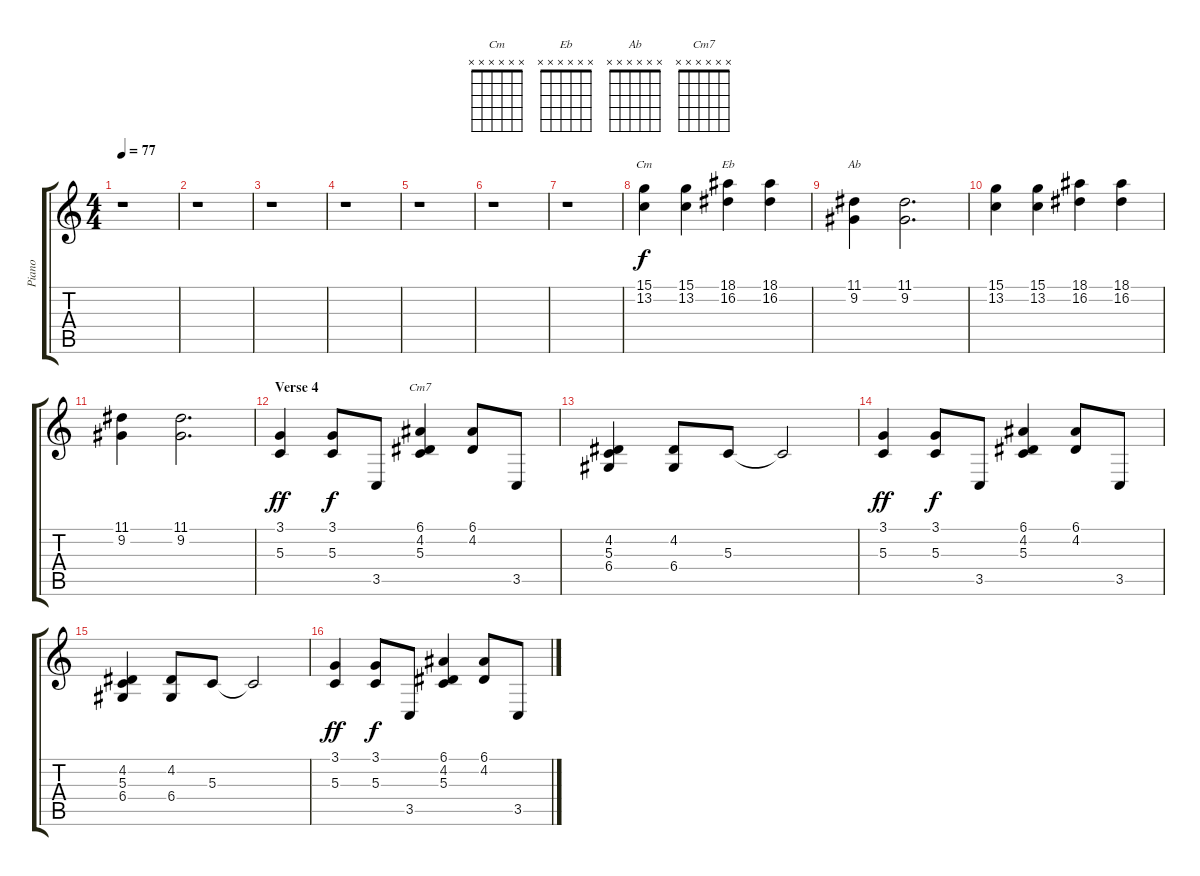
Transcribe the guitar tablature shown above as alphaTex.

\track ("Piano" "Piano") {instrument acousticgrandpiano}
\staff {score tabs}
\tuning (E4 B3 G3 D3 A2 E2) {hide}
\chord ("Cm" x x x x x x)
\chord ("Eb" x x x x x x)
\chord ("Ab" x x x x x x)
\chord ("Cm7" x x x x x x)
\ts (4 4)
\tempo 77
\clef g2
\ks c
r.1{dy f} |
r.1 |
r.1 |
r.1 |
r.1 |
r.1 |
r.1 |
(15.1 13.2).4{ch "Cm"} (15.1 13.2).4 (18.1 16.2).4{ch "Eb"} (18.1 16.2).4 |
(11.1 9.2).4{ch "Ab"} (11.1 9.2).2{d} |
(15.1 13.2).4 (15.1 13.2).4 (18.1 16.2).4 (18.1 16.2).4 |
(11.1 9.2).4 (11.1 9.2).2{d} |
\section ("" "Verse 4")
(3.1 5.3).4{dy ff} (3.1 5.3).8{dy f} 3.5.8 (6.1 4.2 5.3).4{ch "Cm7"} (6.1 4.2).8 3.5.8 |
(4.2 5.3 6.4).4 (4.2 6.4).8 5.3.8 5.3{t}.2 |
(3.1 5.3).4{dy ff} (3.1 5.3).8{dy f} 3.5.8 (6.1 4.2 5.3).4 (6.1 4.2).8 3.5.8 |
(4.2 5.3 6.4).4 (4.2 6.4).8 5.3.8 5.3{t}.2 |
(3.1 5.3).4{dy ff} (3.1 5.3).8{dy f} 3.5.8 (6.1 4.2 5.3).4 (6.1 4.2).8 3.5.8
